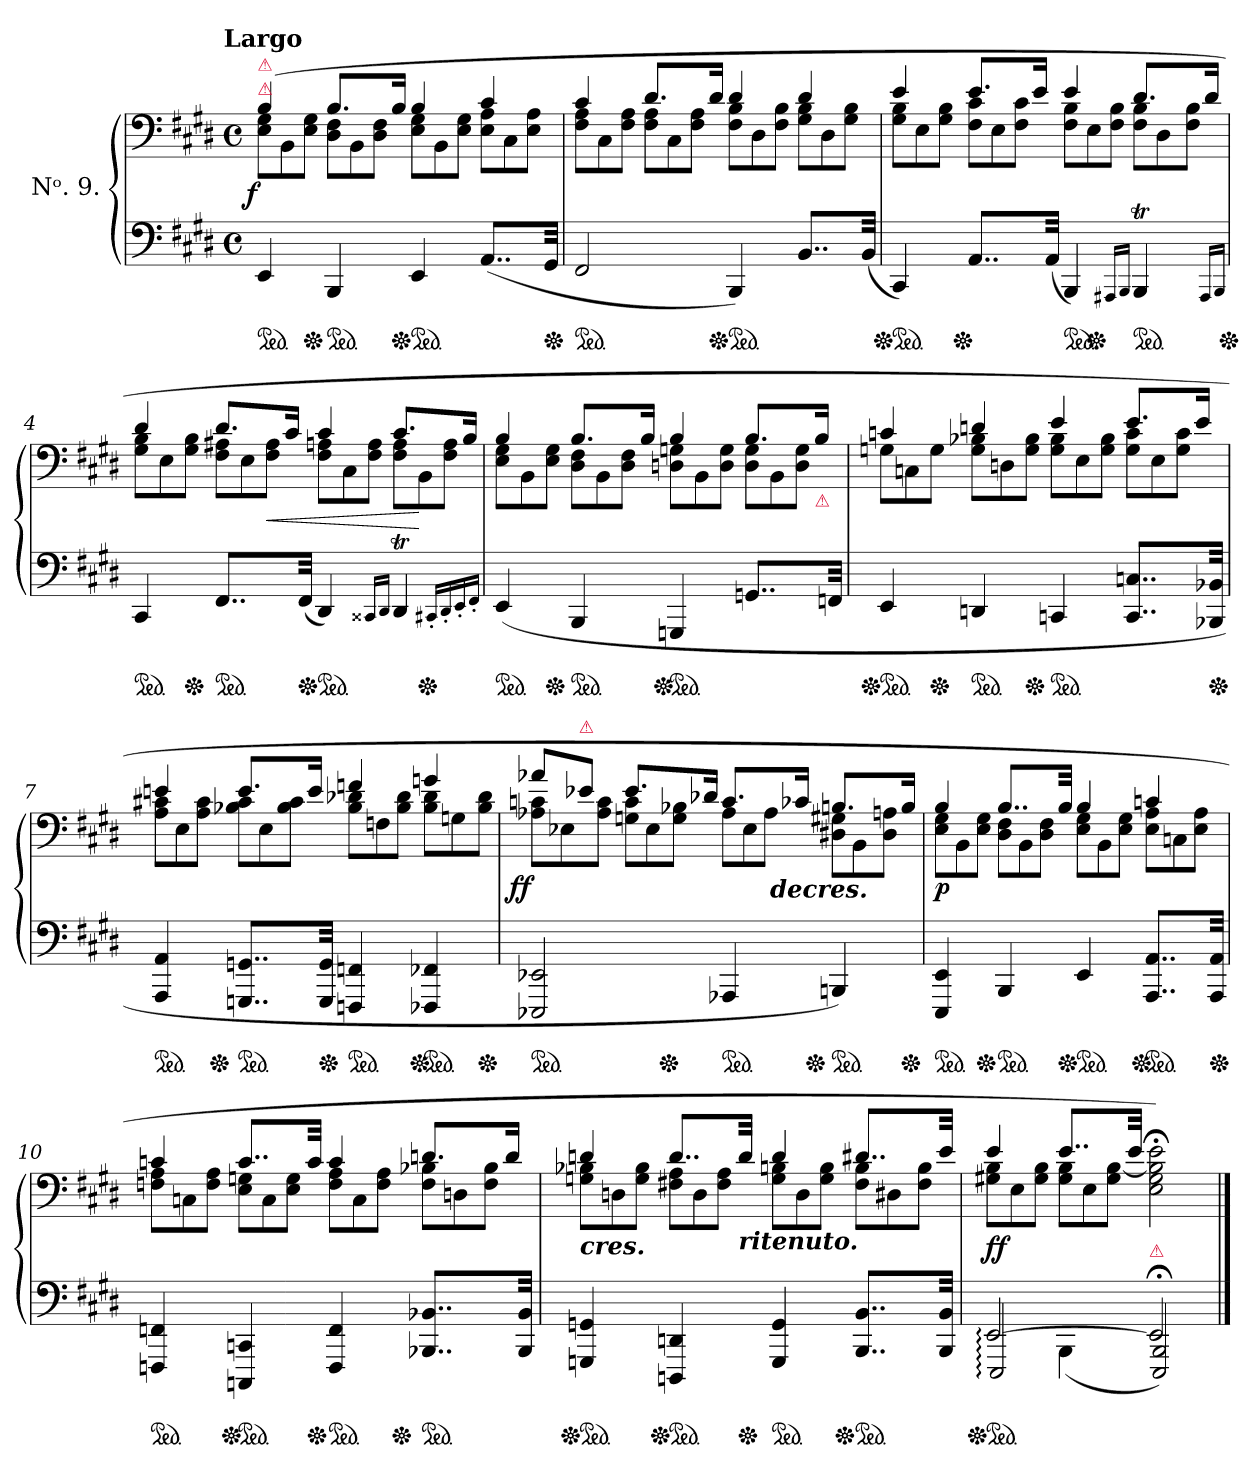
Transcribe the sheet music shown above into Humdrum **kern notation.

**kern	**kern	**dynam
*part1	*part1	*part1
*staff2	*staff1	*staff1/2
*I"Nᵒ. 9.	*	*
*clefF4	*clefF4	*
*k[f#c#g#d#]	*k[f#c#g#d#]	*
!!LO:TX:omd:t=Largo
*M4/4	*M4/4	*
*met(c)	*met(c)	*
*MM46	*MM46	*
=1	=1	=1
*	*^	*
*	*	*Xtuplet	*
!	!LO:TX:a:color=crimson:t=⚠	!	!
!	!LO:TX:a:color=crimson:t=⚠	!	!
!	!	!	!LO:DY:rj
*ped	*	*	*
4EE	(>4B	12E 12G#L	f
.	.	12BB	.
*Xped	*	*	*
.	.	12E 12G#J	.
*ped	*	*	*
4BBB	8.BL	12D# 12F#L	.
.	.	12BB	.
.	.	12D# 12F#J	.
*Xped	*	*	*
.	16BJk	.	.
*ped	*	*	*
4EE	4B	12E 12G#L	.
.	.	12BB	.
.	.	12E 12G#J	.
(>8..AAL	4c#	12E 12AL	.
.	.	12C#	.
.	.	12E 12AJ	.
*Xped	*	*	*
32GG#Jkk	.	.	.
=2	=2	=2	=2
*ped	*	*	*
2FF#	4c#	12F# 12AL	.
.	.	12C#	.
.	.	12F# 12AJ	.
.	8.d#L	12F# 12AL	.
.	.	12C#	.
.	.	12F# 12AJ	.
*Xped	*	*	*
.	16d#Jk	.	.
*ped	*	*	*
4BBB)	4d#	12F# 12BL	.
.	.	12D#	.
.	.	12F# 12BJ	.
8..BBL	4d#	12G# 12BL	.
.	.	12D#	.
.	.	12G# 12BJ	.
(>32BBJkk	.	.	.
=3	=3	=3	=3
*	*^	*^	*
*Xped	*	*	*	*	*
*ped	*	*	*	*	*
4CC#)	4e	12G# 12BL	6ryy	3%2ryy	.
.	.	12E	.	.	.
.	.	12G# 12BJ	24ryy	.	.
*Xped	*	*	*	*	*
.	.	.	3%2ryy	.	.
8..AAL	8.eL	12F# 12c#L	.	.	.
.	.	12E	.	.	.
.	.	12F# 12c#J	.	.	.
.	16eJk	.	.	.	.
(>32AAJkk	.	.	.	.	.
*ped	*	*	*	*	*
4BBB)	4e	12F# 12BL	.	.	.
*Xped	*	*	*	*	*
.	.	12E	.	.	.
.	.	12F# 12BJ	.	6...ryy	.
16qqAAA#X/LL	.	.	.	.	.
16qqBBB/JJ	.	.	.	.	.
*ped	*	*	*	*	*
4BBBT	8.d#L	12F# 12BL	.	.	.
.	.	12D#	.	.	.
.	.	.	12.ryy	.	.
.	.	12F# 12BJ	.	.	.
.	16d#Jk	.	.	.	.
*Xped	*	*	*	*	*
.	.	.	.	48ryy	.
16qqAAA#/LL	.	.	.	.	.
16qqBBB/JJ	.	.	.	.	.
*	*	*v	*v	*v	*
=4	=4	=4	=4
*ped	*	*	*
4CC#	4d#	12G# 12BL	.
.	.	12E	.
*Xped	*	*	*
.	.	12G# 12BJ	.
*ped	*	*	*
8..FF#L	8.d#L	12F# 12A#XL	.
.	.	12E	.
.	.	12F# 12A#J	<
.	16c#Jk	.	.
*Xped	*	*	*
(<32FF#Jkk	.	.	.
*ped	*	*	*
4DD#)	4c#	12F# 12AnL	.
.	.	12C#	.
.	.	12F# 12AJ	.
16qqCC##X/LL	.	.	.
16qqDD#/JJ	.	.	.
4DD#t	8.c#L	12F# 12AL	.
*Xped	*	*	*
.	.	12BB	[
.	.	12F# 12AJ	.
.	16BJk	.	.
*	*v	*v	*
16qqCC#X'</LL	.	.
16qqDD#'<	.	.
16qqEE'<	.	.
16qqFF#'<JJ	.	.
=5	=5	=5
*	*^	*
*ped	*	*	*
*	*	*^	*
(>4EE	4B	12E 12G#L	4...ryy	.
.	.	12BB	.	.
*Xped	*	*	*	*
.	.	12E 12G#J	.	.
*ped	*	*	*	*
4BBB	8.BL	12D# 12F#L	.	.
.	.	12BB	.	.
.	.	12D# 12F#J	.	.
.	16BJk	.	.	.
*Xped	*	*	*	*
.	.	.	2ryy	.
*ped	*	*	*	*
4GGGn	4B	12Dn 12GnL	.	.
.	.	12BB	.	.
.	.	12D 12GJ	.	.
8..GGnL	8.BL	12D 12GL	.	.
.	.	12BB	.	.
.	.	12D 12GJ	.	.
!	!LO:TX:b:Bi:color=crimson:t=⚠	!	!	!
.	16BJk	.	.	.
32FFnJkk	.	.	32ryy	.
*	*	*v	*v	*
=6	=6	=6	=6
*Xped	*	*	*
*ped	*	*	*
4EE	4cn	12GnL	.
.	.	12Cn	.
*Xped	*	*	*
.	.	12GJ	.
*ped	*	*	*
4DDn	4dn	12G 12B-XL	.
.	.	12Dn	.
*Xped	*	*	*
.	.	12G 12B-J	.
*ped	*	*	*
4CCn	4e	12G 12B-L	.
.	.	12E	.
.	.	12G 12B-J	.
8..CC 8..CnL	8.eL	12G 12cL	.
.	.	12E	.
.	.	12G 12cJ	.
.	16eJk	.	.
*Xped	*	*	*
32BBB-X 32BB-XJkk	.	.	.
=7	=7	=7	=7
*ped	*	*	*
*	*^	*^	*
4AAA 4AA	4en	12A 12c#XL	6ryy	3%2ryy	.
.	.	12E	.	.	.
.	.	12A 12c#J	24ryy	.	.
*Xped	*	*	*	*	*
.	.	.	3%2ryy	.	.
*ped	*	*	*	*	*
8..GGGn 8..GGnL	8.eL	12B-X 12c#L	.	.	.
.	.	12E	.	.	.
.	.	12B- 12c#J	.	.	.
.	16eJk	.	.	.	.
*Xped	*	*	*	*	*
32GGG 32GGJkk	.	.	.	.	.
*ped	*	*	*	*	*
4FFFn 4FFn	4fn	12B- 12d-XL	.	.	.
.	.	12Fn	.	.	.
.	.	12B- 12d-J	.	24ryy	.
*Xped	*	*	*	*	*
.	.	.	.	6..ryy	.
*ped	*	*	*	*	*
4FFF-X 4FF-X	4gn	12B- 12d-L	.	.	.
.	.	12Gn	.	.	.
.	.	.	12.ryy	.	.
*Xped	*	*	*	*	*
.	.	12B- 12d-J	.	.	.
=8	=8	=8	=8	=8	=8
!	!	!	!	!	!LO:DY:rj
*	*	*	*v	*v	*
*ped	*	*	*	*
*	*	*^	*^	*
*	*	*	*	*	*	*
2EEE-X 2EE-X	8a-XL	12A-X 12cnL	3%2ryy	4.ryy	2ryy	ff
.	.	12E-X	.	.	.	.
!	!LO:TX:a:color=crimson:t=⚠	!	!	!	!	!
.	8e-XJ	.	.	.	.	.
.	.	12A- 12cJ	.	.	.	.
.	8.e-L	12Gn 12cL	.	.	.	.
.	.	12E-	.	.	.	.
*Xped	*	*	*	*	*	*
.	.	.	.	2ryy	.	.
.	.	12G 12B-XJ	.	.	.	.
.	16d-XJk	.	.	.	.	.
*ped	*	*	*	*	*	*
4AAA-X	8.cL	12A-L	.	.	8..ryy	.
.	.	12E-	.	.	.	.
.	.	12A-J	96ryy	.	.	.
!	!	!	!LO:TX:c:Bi:t=decres.	!	!	!
.	.	.	6ryy	.	.	.
.	16c-XJk	.	.	.	.	.
*Xped	*	*	*	*	*	*
.	.	.	.	.	4ryy	.
*ped	*	*	*	*	*	*
4BBBn)	8.BnL	12D#X 12G#XL	.	.	.	.
.	.	12BB	.	.	.	.
.	.	.	12...ryy	.	.	.
.	.	.	.	8ryy	.	.
.	.	12D# 12AnJ	.	.	.	.
*Xped	*	*	*	*	*	*
.	16BJk	.	.	.	.	.
.	.	.	.	.	32ryy	.
*	*	*v	*v	*v	*v	*
=9	=9	=9	=9
*ped	*	*	*
*	*	*^	*
4EEE 4EE	4B	12E 12G#L	3%2ryy	p
.	.	12BB	.	.
*Xped	*	*	*	*
.	.	12E 12G#J	.	.
*ped	*	*	*	*
4BBB	8..BL	12D# 12F#L	.	.
.	.	12BB	.	.
.	.	12D# 12F#J	.	.
*Xped	*	*	*	*
.	32BJkk	.	.	.
*ped	*	*	*	*
4EE	4B	12E 12G#L	.	.
.	.	12BB	.	.
.	.	12E 12G#J	24ryy	.
*Xped	*	*	*	*
.	.	.	6..ryy	.
*ped	*	*	*	*
8..AAA 8..AAL	4cn	12E 12AL	.	.
.	.	12Cn	.	.
.	.	12E 12AJ	.	.
*Xped	*	*	*	*
32AAA 32AAJkk	.	.	.	.
*	*	*v	*v	*
=10	=10	=10	=10
*ped	*	*	*
*	*^	*^	*
4FFFn 4FFn	4cn	12Fn 12AL	6ryy	3%2ryy	.
.	.	12Cn	.	.	.
.	.	12F 12AJ	24ryy	.	.
*Xped	*	*	*	*	*
.	.	.	3%2ryy	.	.
*ped	*	*	*	*	*
4CCCn 4CCn	8..cL	12E 12GnL	.	.	.
.	.	12C	.	.	.
.	.	12E 12GJ	.	.	.
*Xped	*	*	*	*	*
.	32cJkk	.	.	.	.
*ped	*	*	*	*	*
4FFF 4FF	4c	12F 12AL	.	.	.
.	.	12C	.	.	.
.	.	12F 12AJ	.	24ryy	.
*Xped	*	*	*	*	*
.	.	.	.	6..ryy	.
*ped	*	*	*	*	*
8..BBB-X 8..BB-XL	8.dnL	12F 12B-XL	.	.	.
.	.	12Dn	.	.	.
.	.	.	12.ryy	.	.
.	.	12F 12B-J	.	.	.
.	16dJk	.	.	.	.
32BBB- 32BB-Jkk	.	.	.	.	.
=11	=11	=11	=11	=11	=11
!	!LO:TX:c:Bi:t=cres.	!	!	!	!
*Xped	*	*	*	*	*
*ped	*	*	*	*	*
4GGGn 4GGn	4dn	12Gn 12B-XL	6ryy	3%2ryy	.
.	.	12Dn	.	.	.
.	.	12G 12B-J	24ryy	.	.
*Xped	*	*	*	*	*
.	.	.	3%2ryy	.	.
*ped	*	*	*	*	*
4DDDn 4DDn	8..dL	12F#X 12AL	.	.	.
.	.	12D	.	.	.
.	.	12F# 12AJ	.	.	.
!	!LO:TX:b:Bi:t=ritenuto.	!	!	!	!
*Xped	*	*	*	*	*
.	32dJkk	.	.	.	.
*ped	*	*	*	*	*
4GGG 4GG	4d	12G 12BnL	.	.	.
.	.	12D	.	.	.
.	.	12G 12BJ	.	24ryy	.
*Xped	*	*	*	*	*
.	.	.	.	6..ryy	.
*ped	*	*	*	*	*
8..BBB 8..BBL	8..d#XL	12F# 12BL	.	.	.
.	.	12D#X	.	.	.
.	.	.	12.ryy	.	.
.	.	12F# 12BJ	.	.	.
32BBB 32BBJkk	32eJkk	.	.	.	.
*	*	*v	*v	*v	*
=12	=12	=12	=12
*^	*	*	*
*	*^	*	*	*
*Xped	*	*	*	*	*
*ped	*	*	*	*	*
[2EE:	4ryy	2EEE:	4e	12G#X 12BL	ff
.	.	.	.	12E	.
.	.	.	.	12G# 12BJ	.
.	(<4BBB\	.	8..eL	12G# 12BL	.
.	.	.	.	12E	.
.	.	.	.	12G# [>12BJ	.
.	.	.	32eJkk	.	.
!LO:TX:a:color=crimson:t=⚠	!	!	!	!	!
2EE]	2ryy	2EEE; 2BBB;)	2E;<\ 2G#;<\ 2B];<\ 2e;<\)	2ryy	.
*v	*v	*v	*	*	*
*	*v	*v	*
==	==	==
*-	*-	*-
